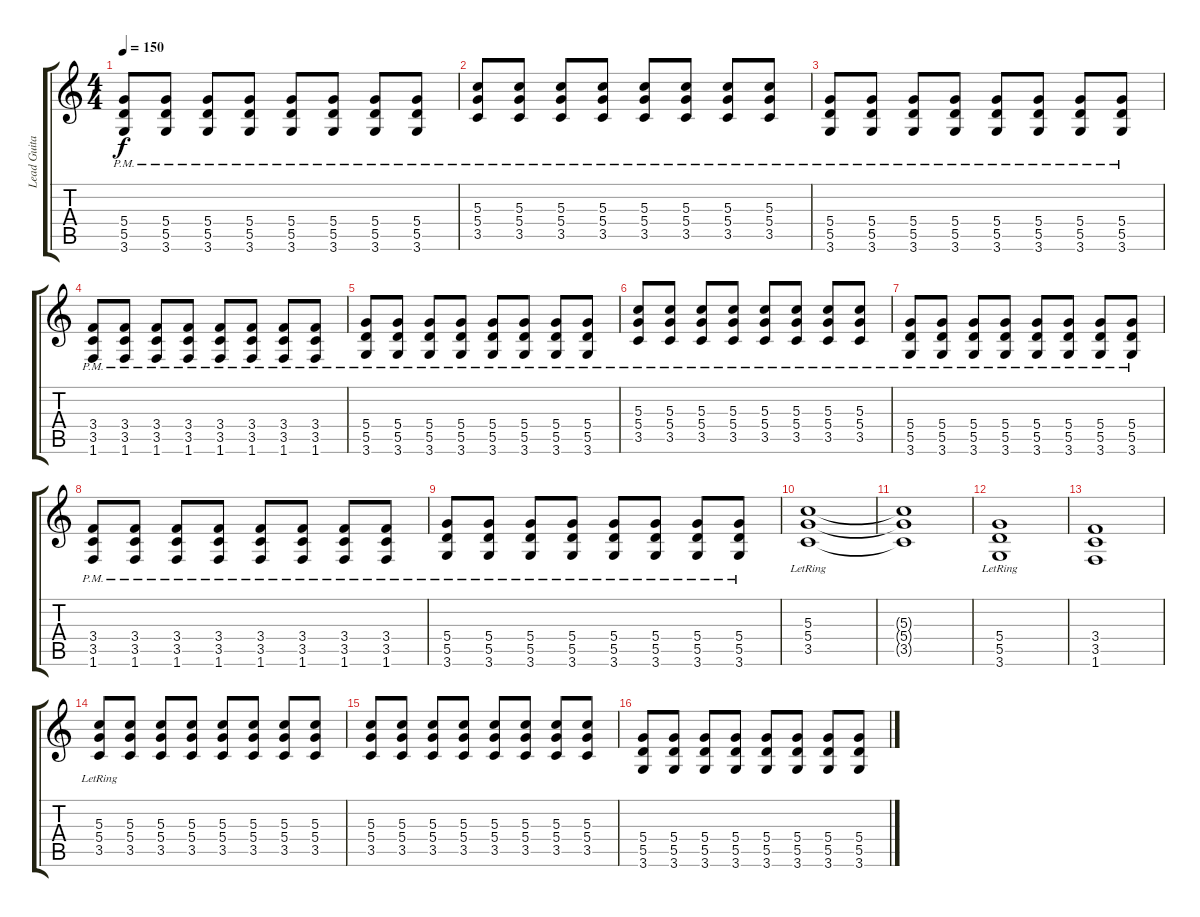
\track ("Lead Guitar" "Lead Guita") {instrument distortionguitar}
\staff {score tabs}
\tuning (E4 B3 G3 D3 A2 E2) {hide}
\ts (4 4)
\tempo 150
\clef g2
\ks c
(5.4{pm} 5.5{pm} 3.6{pm}).8{dy f} (5.4{pm} 5.5{pm} 3.6{pm}).8 (5.4{pm} 5.5{pm} 3.6{pm}).8 (5.4{pm} 5.5{pm} 3.6{pm}).8 (5.4{pm} 5.5{pm} 3.6{pm}).8 (5.4{pm} 5.5{pm} 3.6{pm}).8 (5.4{pm} 5.5{pm} 3.6{pm}).8 (5.4{pm} 5.5{pm} 3.6{pm}).8 |
(5.3{pm} 5.4{pm} 3.5{pm}).8 (5.3{pm} 5.4{pm} 3.5{pm}).8 (5.3{pm} 5.4{pm} 3.5{pm}).8 (5.3{pm} 5.4{pm} 3.5{pm}).8 (5.3{pm} 5.4{pm} 3.5{pm}).8 (5.3{pm} 5.4{pm} 3.5{pm}).8 (5.3{pm} 5.4{pm} 3.5{pm}).8 (5.3{pm} 5.4{pm} 3.5{pm}).8 |
(5.4{pm} 5.5{pm} 3.6{pm}).8 (5.4{pm} 5.5{pm} 3.6{pm}).8 (5.4{pm} 5.5{pm} 3.6{pm}).8 (5.4{pm} 5.5{pm} 3.6{pm}).8 (5.4{pm} 5.5{pm} 3.6{pm}).8 (5.4{pm} 5.5{pm} 3.6{pm}).8 (5.4{pm} 5.5{pm} 3.6{pm}).8 (5.4{pm} 5.5{pm} 3.6{pm}).8 |
(3.4{pm} 3.5{pm} 1.6{pm}).8 (3.4{pm} 3.5{pm} 1.6{pm}).8 (3.4{pm} 3.5{pm} 1.6{pm}).8 (3.4{pm} 3.5{pm} 1.6{pm}).8 (3.4{pm} 3.5{pm} 1.6{pm}).8 (3.4{pm} 3.5{pm} 1.6{pm}).8 (3.4{pm} 3.5{pm} 1.6{pm}).8 (3.4{pm} 3.5{pm} 1.6{pm}).8 |
(5.4{pm} 5.5{pm} 3.6{pm}).8 (5.4{pm} 5.5{pm} 3.6{pm}).8 (5.4{pm} 5.5{pm} 3.6{pm}).8 (5.4{pm} 5.5{pm} 3.6{pm}).8 (5.4{pm} 5.5{pm} 3.6{pm}).8 (5.4{pm} 5.5{pm} 3.6{pm}).8 (5.4{pm} 5.5{pm} 3.6{pm}).8 (5.4{pm} 5.5{pm} 3.6{pm}).8 |
(5.3{pm} 5.4{pm} 3.5{pm}).8 (5.3{pm} 5.4{pm} 3.5{pm}).8 (5.3{pm} 5.4{pm} 3.5{pm}).8 (5.3{pm} 5.4{pm} 3.5{pm}).8 (5.3{pm} 5.4{pm} 3.5{pm}).8 (5.3{pm} 5.4{pm} 3.5{pm}).8 (5.3{pm} 5.4{pm} 3.5{pm}).8 (5.3{pm} 5.4{pm} 3.5{pm}).8 |
(5.4{pm} 5.5{pm} 3.6{pm}).8 (5.4{pm} 5.5{pm} 3.6{pm}).8 (5.4{pm} 5.5{pm} 3.6{pm}).8 (5.4{pm} 5.5{pm} 3.6{pm}).8 (5.4{pm} 5.5{pm} 3.6{pm}).8 (5.4{pm} 5.5{pm} 3.6{pm}).8 (5.4{pm} 5.5{pm} 3.6{pm}).8 (5.4{pm} 5.5{pm} 3.6{pm}).8 |
(3.4{pm} 3.5{pm} 1.6{pm}).8 (3.4{pm} 3.5{pm} 1.6{pm}).8 (3.4{pm} 3.5{pm} 1.6{pm}).8 (3.4{pm} 3.5{pm} 1.6{pm}).8 (3.4{pm} 3.5{pm} 1.6{pm}).8 (3.4{pm} 3.5{pm} 1.6{pm}).8 (3.4{pm} 3.5{pm} 1.6{pm}).8 (3.4{pm} 3.5{pm} 1.6{pm}).8 |
(5.4{pm} 5.5{pm} 3.6{pm}).8 (5.4{pm} 5.5{pm} 3.6{pm}).8 (5.4{pm} 5.5{pm} 3.6{pm}).8 (5.4{pm} 5.5{pm} 3.6{pm}).8 (5.4{pm} 5.5{pm} 3.6{pm}).8 (5.4{pm} 5.5{pm} 3.6{pm}).8 (5.4{pm} 5.5{pm} 3.6{pm}).8 (5.4{pm} 5.5{pm} 3.6{pm}).8 |
(5.3{lr} 5.4{lr} 3.5{lr}).1 |
(5.3{t} 5.4{t} 3.5{t}).1 |
(5.4{lr} 5.5{lr} 3.6{lr}).1 |
(3.4 3.5 1.6).1 |
(5.3 5.4{lr} 3.5{lr}).8 (5.3 5.4 3.5).8 (5.3 5.4 3.5).8 (5.3 5.4 3.5).8 (5.3 5.4 3.5).8 (5.3 5.4 3.5).8 (5.3 5.4 3.5).8 (5.3 5.4 3.5).8 |
(5.3 5.4 3.5).8 (5.3 5.4 3.5).8 (5.3 5.4 3.5).8 (5.3 5.4 3.5).8 (5.3 5.4 3.5).8 (5.3 5.4 3.5).8 (5.3 5.4 3.5).8 (5.3 5.4 3.5).8 |
(5.4 5.5 3.6).8 (5.4 5.5 3.6).8 (5.4 5.5 3.6).8 (5.4 5.5 3.6).8 (5.4 5.5 3.6).8 (5.4 5.5 3.6).8 (5.4 5.5 3.6).8 (5.4 5.5 3.6).8
